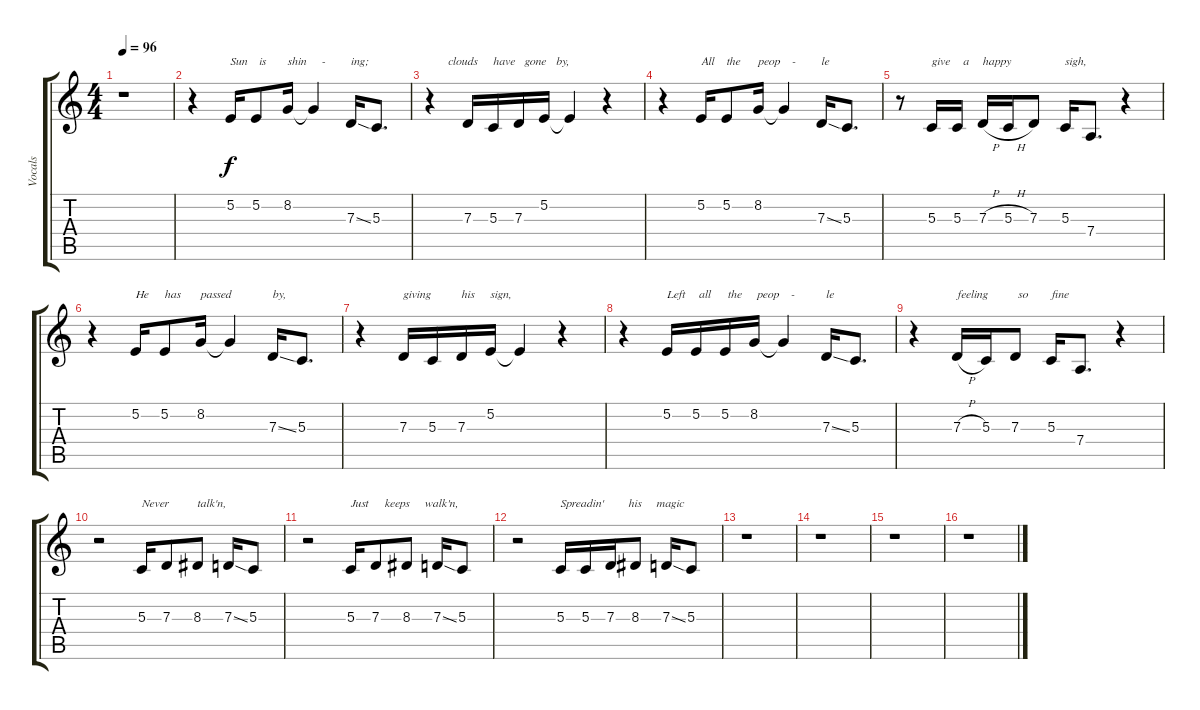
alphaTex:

\track ("Vocals" "Vocals") {instrument tenorsax}
\staff {score tabs}
\tuning (E4 B3 G3 D3 A2 E2) {hide}
\ts (4 4)
\tempo 96
\clef g2
\ks c
r.1{dy f} |
r.4 5.2.16{txt "Sun"} 5.2.8{txt " is"} 8.2.16{txt "shin     -"} 8.2{t}.4 7.3{ss}.16{txt "ing;"} 5.3.8{d} |
r.4{txt "      clouds"} 7.3.16 5.3.16{txt "have"} 7.3.16{txt "  gone"} 5.2.16{txt "    by,"} 5.2{t}.4 r.4 |
r.4 5.2.16{txt "All"} 5.2.8{txt "the"} 8.2.16{txt "peop    -"} 8.2{t}.4 7.3{ss}.16{txt "le"} 5.3.8{d} |
r.8 5.3.16{txt "give"} 5.3.16{txt "  a"} 7.3{h}.16{txt "happy"} 5.3{h}.16 7.3.8 5.3.16{txt "sigh,"} 7.4.8{d} r.4 |
r.4 5.2.16{txt "He"} 5.2.8{txt "has"} 8.2.16{txt "passed"} 8.2{t}.4 7.3{ss}.16{txt "by,"} 5.3.8{d} |
r.4 7.3.16{txt "giving"} 5.3.16 7.3.16{txt "his"} 5.2.16{txt "sign,"} 5.2{t}.4 r.4 |
r.4 5.2.16{txt "Left"} 5.2.16{txt " all"} 5.2.16{txt " the"} 8.2.16{txt " peop    -"} 8.2{t}.4 7.3{ss}.16{txt "le"} 5.3.8{d} |
r.4 7.3{h}.16{txt "feeling"} 5.3.16 7.3.8{txt " so"} 5.3.16{txt "fine"} 7.4.8{d} r.4 |
r.2 5.3.16{txt "Never"} 7.3.8 8.3.8{txt "talk'n,"} 7.3{ss}.16 5.3.8 |
r.2 5.3.16{txt "Just"} 7.3.8{txt "   keeps"} 8.3.8{txt "      walk'n,"} 7.3{ss}.16 5.3.8 |
r.2 5.3.16{txt "Spreadin'"} 5.3.16 7.3.16{txt "      his"} 8.3.8{txt "       magic"} 7.3{ss}.16 5.3.8 |
r.1 |
r.1 |
r.1 |
r.1
